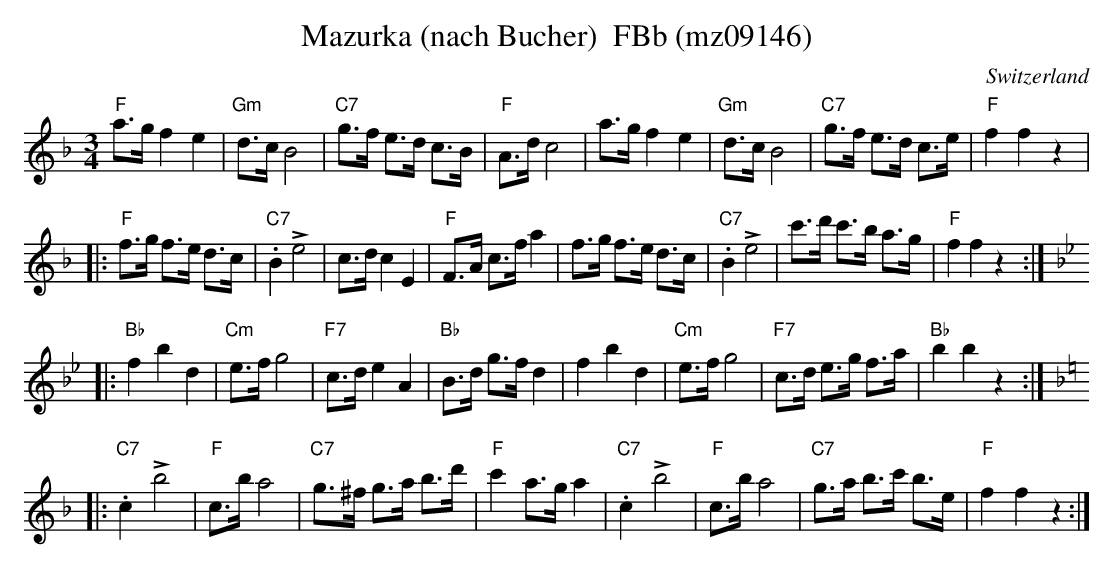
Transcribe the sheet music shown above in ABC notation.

X:1
T:Mazurka (nach Bucher)  FBb (mz09146)
M:3/4
L:1/8
O:Switzerland
K:F major
"F"a>gf2e2 | "Gm"d>cB4 | "C7"g>f e>d c>B | "F"A>dc4 | a>gf2e2 | "Gm"d>cB4 | "C7"g>f e>d c>e | "F"f2f2z2 |:
"F"f>g f>e d>c | "C7".B2!>!e4 | c>dc2E2 | "F"F>A c>fa2 | f>g f>e d>c | "C7".B2!>!e4 | c'>d' c'>b a>g | "F"f2f2z2 :: [K:Bb]
"Bb"f2b2d2 | "Cm"e>fg4 | "F7"c>de2A2 | "Bb"B>d g>fd2 | f2b2d2 | "Cm"e>fg4 | "F7"c>d e>g f>a | "Bb"b2b2z2 ::[K:F]
"C7".c2!>!b4 | "F"c>ba4 | "C7"g>^f g>a b>d' | "F"c'2 a>ga2 | "C7".c2!>!b4 | "F"c>ba4 | "C7"g>a b>c' b>e | "F"f2f2z2 :|
